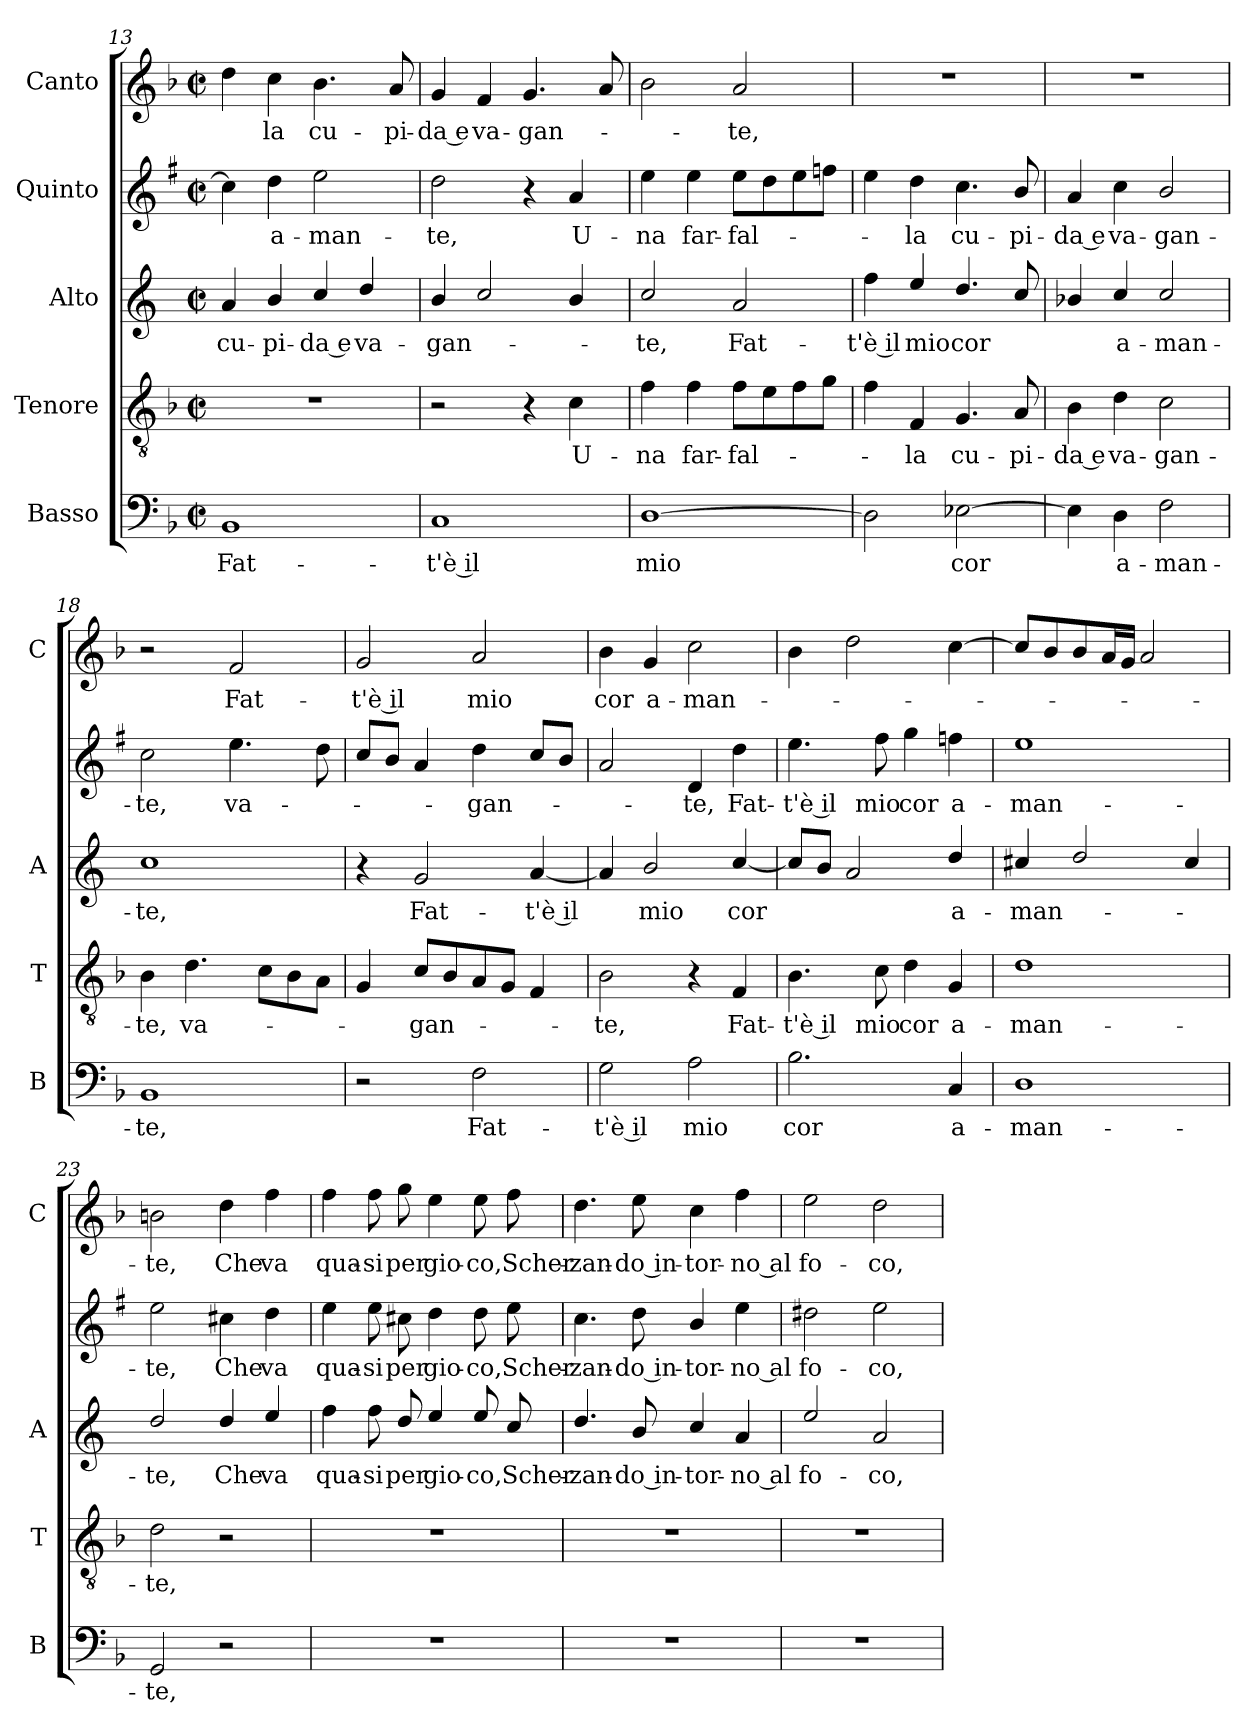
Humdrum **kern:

**kern	**text	**kern	**text	**kern	**text	**kern	**text	**kern	**text
*part5	*part5	*part4	*part4	*part3	*part3	*part2	*part2	*part1	*part1
*staff5	*staff5	*staff4	*staff4	*staff3	*staff3	*staff2	*staff2	*staff1	*staff1
*I"Basso	*	*I"Tenore	*	*I"Alto	*	*I"Quinto	*	*I"Canto	*
*I'B	*	*I'T	*	*I'A	*	*	*	*I'C	*
*clefF4	*	*clefGv2	*	*clefG2	*	*clefG2	*	*clefG2	*
*	*	*	*	*ITrd4c7	*	*ITrd1c2	*	*	*
*k[b-]	*	*k[b-]	*	*k[b-]	*	*k[b-]	*	*k[b-]	*
*F:	*	*F:	*	*F:	*	*F:	*	*F:	*
*M2/2	*	*M2/2	*	*M2/2	*	*M2/2	*	*M2/2	*
*met(c|)	*	*met(c|)	*	*met(c|)	*	*met(c|)	*	*met(c|)	*
=13	=13	=13	=13	=13	=13	=13	=13	=13	=13
!	!LO:LY:b	!	!	!	!LO:LY:b	!	!	!	!
1BB-	Fat-	1r	.	4d/	cu-	4b-\]	.	4dd\	.
!	!	!	!	!	!LO:LY:b	!	!LO:LY:b	!	!LO:LY:b
.	.	.	.	4e/	-pi-	4cc\	a-	4cc\	-la
!	!	!	!	!	!LO:LY:b	!	!LO:LY:b	!	!LO:LY:b
.	.	.	.	4f/	-da e	2dd\	-man-	4.b-\	cu-
!	!	!	!	!	!LO:LY:b	!	!	!	!
.	.	.	.	4g/	va-	.	.	.	.
!	!	!	!	!	!	!	!	!	!LO:LY:b
.	.	.	.	.	.	.	.	8a/	-pi-
!!LO:LB:g=z
=14	=14	=14	=14	=14	=14	=14	=14	=14	=14
!	!LO:LY:b	!	!	!	!LO:LY:b	!	!LO:LY:b	!	!LO:LY:b
1C	-t'è il	2r	.	4e/	-gan-	2cc\	-te,	4g/	-da e
!	!	!	!	!	!	!	!	!	!LO:LY:b
.	.	.	.	2f/	.	.	.	4f/	va-
!	!	!	!	!	!	!	!	!	!LO:LY:b
.	.	4r	.	.	.	4r	.	4.g/	-gan-
!	!	!	!LO:LY:b	!	!	!	!LO:LY:b	!	!
.	.	4c\	U-	4e/	.	4g/	U-	.	.
.	.	.	.	.	.	.	.	8a/	.
=15	=15	=15	=15	=15	=15	=15	=15	=15	=15
!	!LO:LY:b	!	!LO:LY:b	!	!LO:LY:b	!	!LO:LY:b	!	!
[1D	mio	4f\	-na	2f/	-te,	4dd\	-na	2b-\	.
!	!	!	!LO:LY:b	!	!	!	!LO:LY:b	!	!
.	.	4f\	far-	.	.	4dd\	far-	.	.
!	!	!	!LO:LY:b	!	!LO:LY:b	!	!LO:LY:b	!	!LO:LY:b
.	.	8f\L	-fal-	2d/	Fat-	8dd\L	-fal-	2a/	-te,
.	.	8e\	.	.	.	8cc\	.	.	.
.	.	8f\	.	.	.	8dd\	.	.	.
.	.	8g\J	.	.	.	8ee-X\J	.	.	.
=16	=16	=16	=16	=16	=16	=16	=16	=16	=16
!	!	!	!	!	!LO:LY:b	!	!	!	!
2D\]	.	4f\	.	4b-\	-t'è il	4dd\	.	1r	.
!	!	!	!LO:LY:b	!	!LO:LY:b	!	!LO:LY:b	!	!
.	.	4F/	-la	4a/	mio	4cc\	-la	.	.
!	!LO:LY:b	!	!LO:LY:b	!	!LO:LY:b	!	!LO:LY:b	!	!
[2E-X\	cor	4.G/	cu-	4.g/	cor	4.b-\	cu-	.	.
!	!	!	!LO:LY:b	!	!	!	!LO:LY:b	!	!
.	.	8A/	-pi-	8f/	.	8a/	-pi-	.	.
=17	=17	=17	=17	=17	=17	=17	=17	=17	=17
!	!	!	!LO:LY:b	!	!	!	!LO:LY:b	!	!
4E-\]	.	4B-\	-da e	4e-X/	.	4g/	-da e	1r	.
!	!LO:LY:b	!	!LO:LY:b	!	!LO:LY:b	!	!LO:LY:b	!	!
4D\	a-	4d\	va-	4f/	a-	4b-\	va-	.	.
!	!LO:LY:b	!	!LO:LY:b	!	!LO:LY:b	!	!LO:LY:b	!	!
2F\	-man-	2c\	-gan-	2f/	-man-	2a/	-gan-	.	.
=18	=18	=18	=18	=18	=18	=18	=18	=18	=18
!	!LO:LY:b	!	!LO:LY:b	!	!LO:LY:b	!	!LO:LY:b	!	!
1BB-	-te,	4B-\	-te,	1f	-te,	2b-\	-te,	2r	.
!	!	!	!LO:LY:b	!	!	!	!	!	!
.	.	4.d\	va-	.	.	.	.	.	.
!	!	!	!	!	!	!	!LO:LY:b	!	!LO:LY:b
.	.	.	.	.	.	4.dd\	va-	2f/	Fat-
.	.	8c\L	.	.	.	.	.	.	.
.	.	8B-\	.	.	.	.	.	.	.
.	.	8A\J	.	.	.	8cc\	.	.	.
=19	=19	=19	=19	=19	=19	=19	=19	=19	=19
!	!	!	!	!	!	!	!	!	!LO:LY:b
2r	.	4G/	.	4r	.	8b-/L	.	2g/	-t'è il
.	.	.	.	.	.	8a/J	.	.	.
!	!	!	!LO:LY:b	!	!LO:LY:b	!	!	!	!
.	.	8c/L	-gan-	2c/	Fat-	4g/	.	.	.
.	.	8B-/	.	.	.	.	.	.	.
!	!LO:LY:b	!	!	!	!	!	!LO:LY:b	!	!LO:LY:b
2F\	Fat-	8A/	.	.	.	4cc\	-gan-	2a/	mio
.	.	8G/J	.	.	.	.	.	.	.
!	!	!	!	!	!LO:LY:b	!	!	!	!
.	.	4F/	.	[4d/	-t'è il	8b-/L	.	.	.
.	.	.	.	.	.	8a/J	.	.	.
=20	=20	=20	=20	=20	=20	=20	=20	=20	=20
!	!LO:LY:b	!	!LO:LY:b	!	!	!	!	!	!LO:LY:b
2G\	-t'è il	2B-\	-te,	4d/]	.	2g/	.	4b-\	cor
!	!	!	!	!	!LO:LY:b	!	!	!	!LO:LY:b
.	.	.	.	2e/	mio	.	.	4g/	a-
!	!LO:LY:b	!	!	!	!	!	!LO:LY:b	!	!LO:LY:b
2A\	mio	4r	.	.	.	4c/	-te,	2cc\	-man-
!	!	!	!LO:LY:b	!	!LO:LY:b	!	!LO:LY:b	!	!
.	.	4F/	Fat-	[4f/	cor	4cc\	Fat-	.	.
!!LO:PB:g=z
=21	=21	=21	=21	=21	=21	=21	=21	=21	=21
!	!LO:LY:b	!	!LO:LY:b	!	!	!	!LO:LY:b	!	!
2.B-\	cor	4.B-\	-t'è il	8f/L]	.	4.dd\	-t'è il	4b-\	.
.	.	.	.	8e/J	.	.	.	.	.
.	.	.	.	2d/	.	.	.	2dd\	.
!	!	!	!LO:LY:b	!	!	!	!LO:LY:b	!	!
.	.	8c\	mio	.	.	8ee\	mio	.	.
!	!	!	!LO:LY:b	!	!	!	!LO:LY:b	!	!
.	.	4d\	cor	.	.	4ff\	cor	.	.
!	!LO:LY:b	!	!LO:LY:b	!	!LO:LY:b	!	!LO:LY:b	!	!
4C/	a-	4G/	a-	4g/	a-	4ee-X\	a-	[4cc\	.
=22	=22	=22	=22	=22	=22	=22	=22	=22	=22
!	!LO:LY:b	!	!LO:LY:b	!	!LO:LY:b	!	!LO:LY:b	!	!
1D	-man-	1d	-man-	4f#X/	-man-	1dd	-man-	8cc/L]	.
.	.	.	.	.	.	.	.	8b-/	.
.	.	.	.	2g/	.	.	.	8b-/	.
.	.	.	.	.	.	.	.	16a/L	.
.	.	.	.	.	.	.	.	16g/JJ	.
.	.	.	.	.	.	.	.	2a/	.
.	.	.	.	4f#/	.	.	.	.	.
=23	=23	=23	=23	=23	=23	=23	=23	=23	=23
!	!LO:LY:b	!	!LO:LY:b	!	!LO:LY:b	!	!LO:LY:b	!	!LO:LY:b
2GG/	-te,	2d\	-te,	2g/	te,	2dd\	te,	2bn\	-te,
!	!	!	!	!	!LO:LY:b	!	!LO:LY:b	!	!LO:LY:b
2r	.	2r	.	4g/	Che	4bn\	Che	4dd\	Che
!	!	!	!	!	!LO:LY:b	!	!LO:LY:b	!	!LO:LY:b
.	.	.	.	4a/	va	4cc\	va	4ff\	va
=24	=24	=24	=24	=24	=24	=24	=24	=24	=24
!	!	!	!	!	!LO:LY:b	!	!LO:LY:b	!	!LO:LY:b
1r	.	1r	.	4b-\	qua-	4dd\	qua-	4ff\	qua-
!	!	!	!	!	!LO:LY:b	!	!LO:LY:b	!	!LO:LY:b
.	.	.	.	8b-\	-si	8dd\	-si	8ff\	-si
!	!	!	!	!	!LO:LY:b	!	!LO:LY:b	!	!LO:LY:b
.	.	.	.	8g/	per	8bn\	per	8gg\	per
!	!	!	!	!	!LO:LY:b	!	!LO:LY:b	!	!LO:LY:b
.	.	.	.	4a/	gio-	4cc\	gio-	4ee\	gio-
!	!	!	!	!	!LO:LY:b	!	!LO:LY:b	!	!LO:LY:b
.	.	.	.	8a/	-co,	8cc\	-co,	8ee\	-co,
!	!	!	!	!	!LO:LY:b	!	!LO:LY:b	!	!LO:LY:b
.	.	.	.	8f/	Scher-	8dd\	Scher-	8ff\	Scher-
=25	=25	=25	=25	=25	=25	=25	=25	=25	=25
!	!	!	!	!	!LO:LY:b	!	!LO:LY:b	!	!LO:LY:b
1r	.	1r	.	4.g/	-zan-	4.b-\	-zan-	4.dd\	-zan-
!	!	!	!	!	!LO:LY:b	!	!LO:LY:b	!	!LO:LY:b
.	.	.	.	8e/	-do in-	8cc\	-do in-	8ee\	-do in-
!	!	!	!	!	!LO:LY:b	!	!LO:LY:b	!	!LO:LY:b
.	.	.	.	4f/	-tor-	4a/	-tor-	4cc\	-tor-
!	!	!	!	!	!LO:LY:b	!	!LO:LY:b	!	!LO:LY:b
.	.	.	.	4d/	-no al	4dd\	-no al	4ff\	-no al
=26	=26	=26	=26	=26	=26	=26	=26	=26	=26
!	!	!	!	!	!LO:LY:b	!	!LO:LY:b	!	!LO:LY:b
1r	.	1r	.	2a/	fo-	2cc#X\	fo-	2ee\	fo-
!	!	!	!	!	!LO:LY:b	!	!LO:LY:b	!	!LO:LY:b
.	.	.	.	2d/	-co,	2dd\	-co,	2dd\	-co,
=	=	=	=	=	=	=	=	=	=
*-	*-	*-	*-	*-	*-	*-	*-	*-	*-
